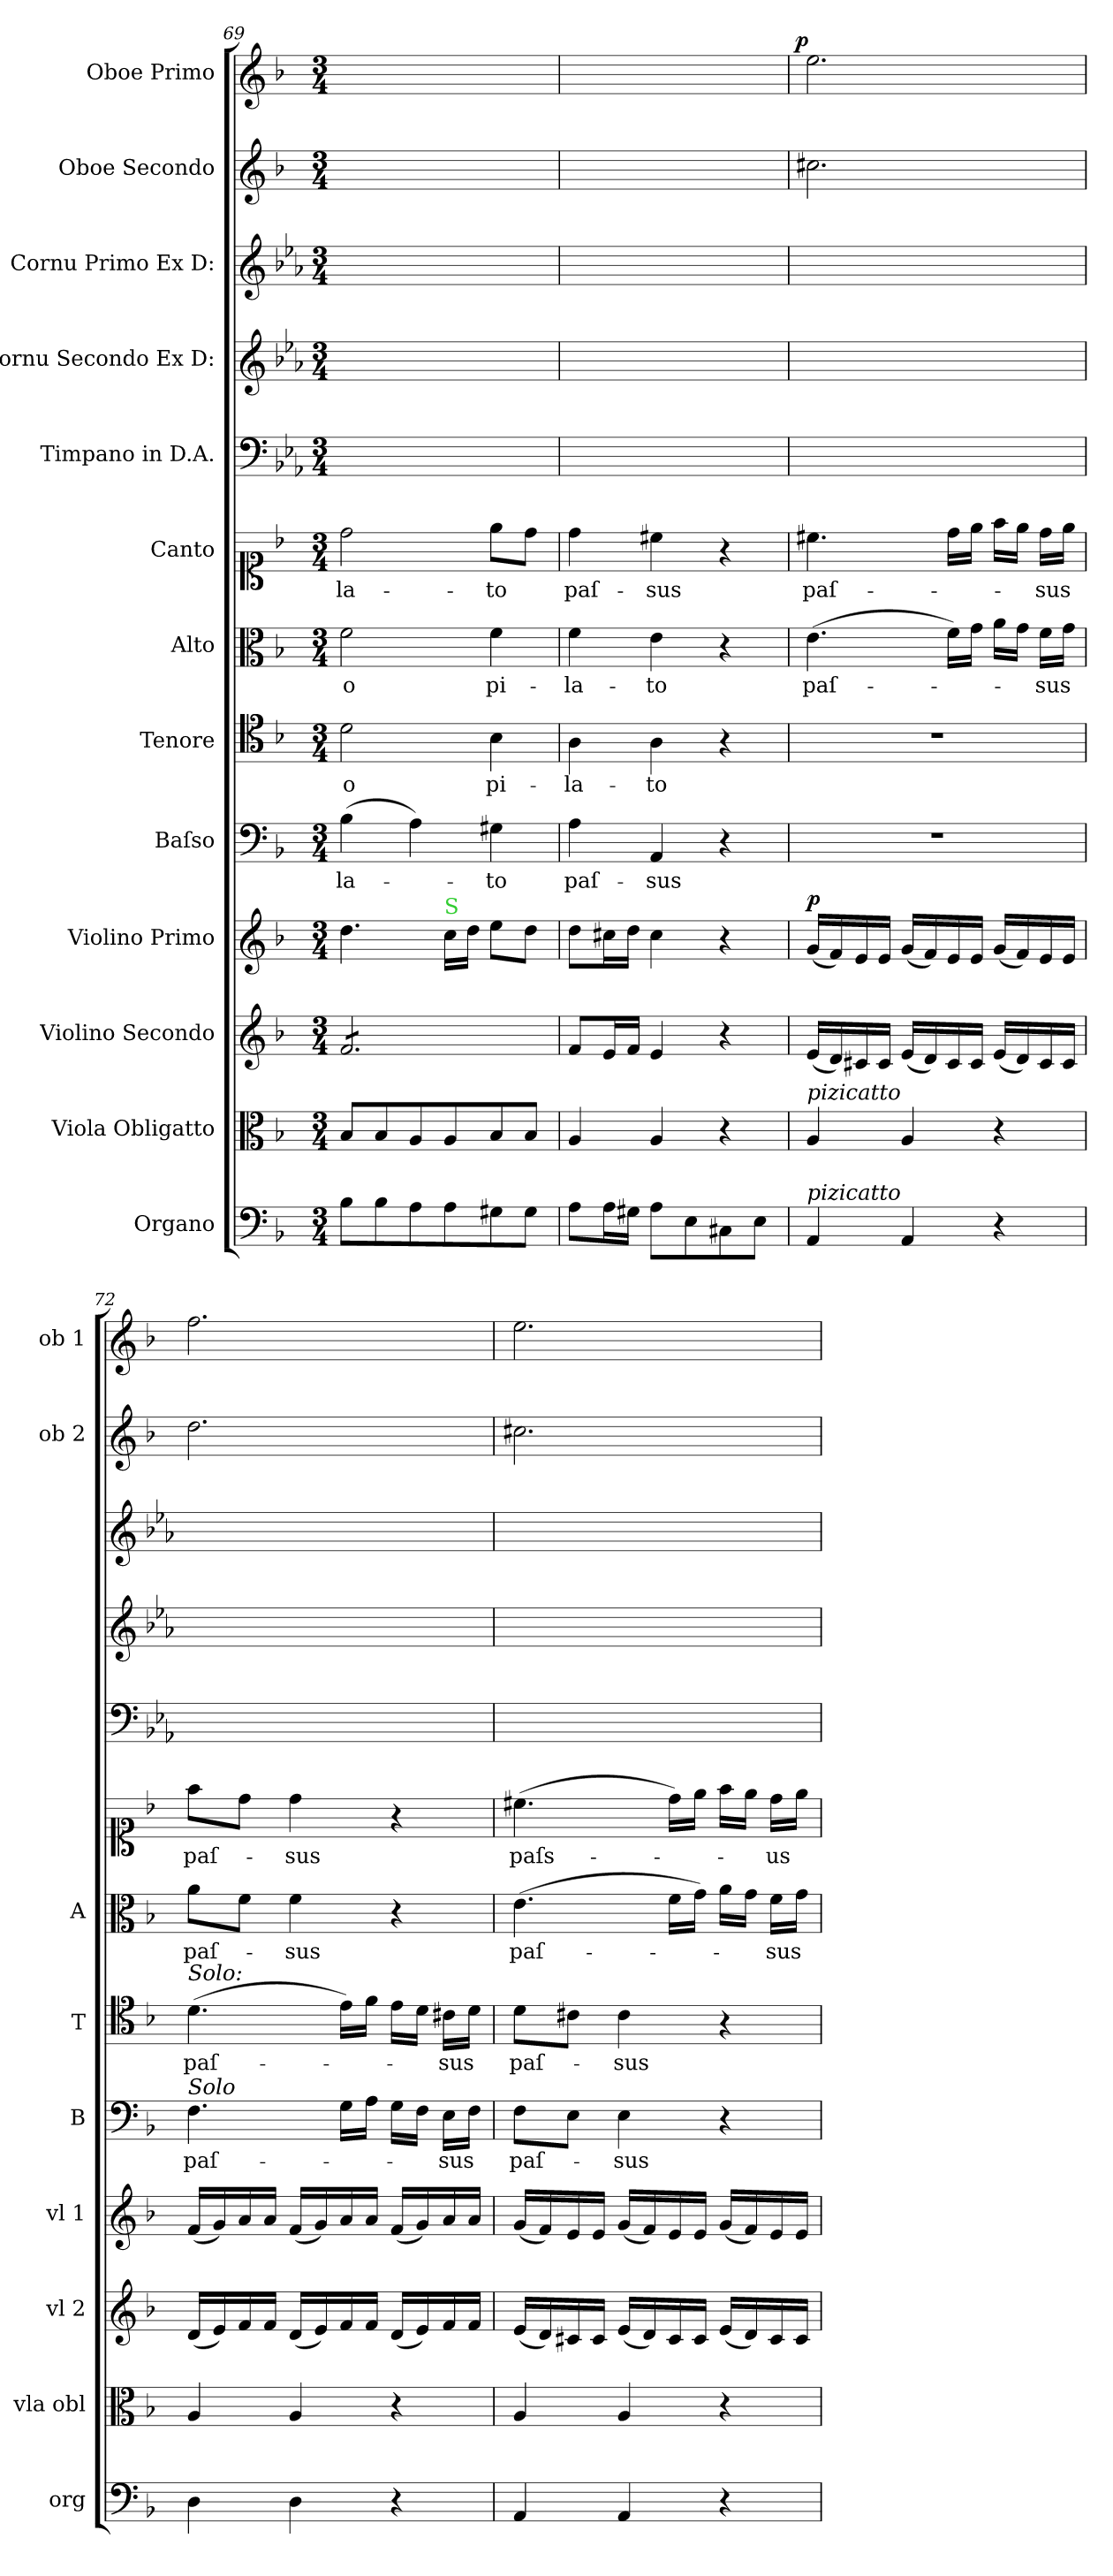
**kern	**kern	**kern	**kern	**dynam	**kern	**text	**kern	**text	**kern	**text	**kern	**text	**kern	**kern	**kern	**kern	**dynam	**kern	**dynam
*part13	*part12	*part11	*part10	*part10	*part9	*part9	*part8	*part8	*part7	*part7	*part6	*part6	*part5	*part4	*part3	*part2	*part2	*part1	*part1
*staff13	*staff12	*staff11	*staff10	*staff10	*staff9	*staff9	*staff8	*staff8	*staff7	*staff7	*staff6	*staff6	*staff5	*staff4	*staff3	*staff2	*staff2	*staff1	*staff1
*I"Organo	*I"Viola Obligatto	*I"Violino Secondo	*I"Violino Primo	*	*I"Baſso	*	*I"Tenore	*	*I"Alto	*	*I"Canto	*	*I"Timpano in D.A.	*I"Cornu Secondo Ex D:	*I"Cornu Primo Ex D:	*I"Oboe Secondo	*	*I"Oboe Primo	*
*I'org	*I'vla obl	*I'vl 2	*I'vl 1	*	*I'B	*	*I'T	*	*I'A	*	*	*	*	*	*	*I'ob 2	*	*I'ob 1	*
*clefF4	*clefC3	*clefG2	*clefG2	*	*clefF4	*	*clefC4	*	*clefC3	*	*clefC1	*	*clefF4	*clefG2	*clefG2	*clefG2	*	*clefG2	*
*	*	*	*	*	*	*	*	*	*	*	*	*	*ITrd-1c-2	*ITrd-1c-2	*ITrd-1c-2	*	*	*	*
*k[b-]	*k[b-]	*k[b-]	*k[b-]	*	*k[b-]	*	*k[b-]	*	*k[b-]	*	*k[b-]	*	*k[b-]	*k[b-]	*k[b-]	*k[b-]	*	*k[b-]	*
*M3/4	*M3/4	*M3/4	*M3/4	*	*M3/4	*	*M3/4	*	*M3/4	*	*M3/4	*	*M3/4	*M3/4	*M3/4	*M3/4	*	*M3/4	*
=69	=69	=69	=69	=69	=69	=69	=69	=69	=69	=69	=69	=69	=69	=69	=69	=69	=69	=69	=69
*	*	*tremolo	*	*	*	*	*	*	*	*	*	*	*	*	*	*	*	*	*
8B-\L	8B-/L	8f/L	4.dd\	.	(4B-\	-la-	2d\	-o	2f\	-o	2dd\	-la-	2.ryy	2.ryy	2.ryy	2.ryy	.	2.ryy	.
8B-\	8B-/	8f/	.	.	.	.	.	.	.	.	.	.	.	.	.	.	.	.	.
8A\	8A/	8f/	.	.	4A\)	.	.	.	.	.	.	.	.	.	.	.	.	.	.
!	!	!	!LO:TX:a:color=limegreen:t=S	!	!	!	!	!	!	!	!	!	!	!	!	!	!	!	!
8A\	8A/	8f/	16cc\LL	.	.	.	.	.	.	.	.	.	.	.	.	.	.	.	.
.	.	.	16dd\JJ	.	.	.	.	.	.	.	.	.	.	.	.	.	.	.	.
8G#X\	8B-/	8f/	8ee\L	.	4G#X\	-to	4B-\	pi-	4f\	pi-	8ee\L	-to	.	.	.	.	.	.	.
8G#\J	8B-/J	8f/J	8dd\J	.	.	.	.	.	.	.	8dd\J	.	.	.	.	.	.	.	.
*	*	*Xtremolo	*	*	*	*	*	*	*	*	*	*	*	*	*	*	*	*	*
=70	=70	=70	=70	=70	=70	=70	=70	=70	=70	=70	=70	=70	=70	=70	=70	=70	=70	=70	=70
8A\L	4A/	8f/L	8dd\L	.	4A\	paſ-	4A\	-la-	4f\	-la-	4dd\	paſ-	2.ryy	2.ryy	2.ryy	2.ryy	.	2.ryy	.
16A\L	.	16e/L	16cc#X\L	.	.	.	.	.	.	.	.	.	.	.	.	.	.	.	.
16G#X\JJ	.	16f/JJ	16dd\JJ	.	.	.	.	.	.	.	.	.	.	.	.	.	.	.	.
8A\L	4A/	4e/	4cc#\	.	4AA/	-sus	4A\	-to	4e\	-to	4cc#X\	-sus	.	.	.	.	.	.	.
8E\	.	.	.	.	.	.	.	.	.	.	.	.	.	.	.	.	.	.	.
8C#X\	4r	4r	4r	.	4r	.	4r	.	4r	.	4r	.	.	.	.	.	.	.	.
8E\J	.	.	.	.	.	.	.	.	.	.	.	.	.	.	.	.	.	.	.
=71	=71	=71	=71	=71	=71	=71	=71	=71	=71	=71	=71	=71	=71	=71	=71	=71	=71	=71	=71
!	!LO:TX:a:i:t=pizicatto	!	!	!	!	!	!	!	!	!	!	!	!	!	!	!	!	!	!
!LO:TX:a:i:t=pizicatto	!	!	!	!	!	!	!	!	!	!	!	!	!	!	!	!	!	!	!
!	!	!	!	!LO:DY:a	!	!	!	!	!	!	!	!	!	!	!	!	!LO:DY:a	!	!LO:DY:a:rj
4AA/	4A/	(16e/LL	(16g/LL	p	2.r	.	2.r	.	(4.e\	paſ-	4.cc#X\	paſ-	2.ryy	2.ryy	2.ryy	2.cc#X\	p&colon;	2.ee\	p
.	.	16d/)	16f/)	.	.	.	.	.	.	.	.	.	.	.	.	.	.	.	.
.	.	16c#X/	16e/	.	.	.	.	.	.	.	.	.	.	.	.	.	.	.	.
.	.	16c#/JJ	16e/JJ	.	.	.	.	.	.	.	.	.	.	.	.	.	.	.	.
4AA/	4A/	(16e/LL	(16g/LL	.	.	.	.	.	.	.	.	.	.	.	.	.	.	.	.
.	.	16d/)	16f/)	.	.	.	.	.	.	.	.	.	.	.	.	.	.	.	.
.	.	16c#/	16e/	.	.	.	.	.	16f\LL)	.	16dd\LL	.	.	.	.	.	.	.	.
.	.	16c#/JJ	16e/JJ	.	.	.	.	.	16g\JJ	.	16ee\JJ	.	.	.	.	.	.	.	.
4r	4r	(16e/LL	(16g/LL	.	.	.	.	.	16a\LL	.	16ff\LL	.	.	.	.	.	.	.	.
.	.	16d/)	16f/)	.	.	.	.	.	16g\JJ	.	16ee\JJ	.	.	.	.	.	.	.	.
.	.	16c#/	16e/	.	.	.	.	.	16f\LL	-sus	16dd\LL	-sus	.	.	.	.	.	.	.
.	.	16c#/JJ	16e/JJ	.	.	.	.	.	16g\JJ	.	16ee\JJ	.	.	.	.	.	.	.	.
=72	=72	=72	=72	=72	=72	=72	=72	=72	=72	=72	=72	=72	=72	=72	=72	=72	=72	=72	=72
!	!	!	!	!	!	!	!LO:TX:a:i:t=Solo&colon;	!	!	!	!	!	!	!	!	!	!	!	!
!	!	!	!	!	!LO:TX:a:i:t=Solo	!	!	!	!	!	!	!	!	!	!	!	!	!	!
!	!	!	!	!	!	!	!	!	!	!LO:LY:i	!	!	!	!	!	!	!	!	!
4D\	4A/	(16d/LL	(16f/LL	.	4.F\	paſ-	(4.d\	paſ-	8a\L	paſ-	8ff\L	paſ-	2.ryy	2.ryy	2.ryy	2.dd\	.	2.ff\	.
.	.	16e/)	16g/)	.	.	.	.	.	.	.	.	.	.	.	.	.	.	.	.
.	.	16f/	16a/	.	.	.	.	.	8f\J	.	8dd\J	.	.	.	.	.	.	.	.
.	.	16f/JJ	16a/JJ	.	.	.	.	.	.	.	.	.	.	.	.	.	.	.	.
!	!	!	!	!	!	!	!	!	!	!LO:LY:i	!	!	!	!	!	!	!	!	!
4D\	4A/	(16d/LL	(16f/LL	.	.	.	.	.	4f\	-sus	4dd\	-sus	.	.	.	.	.	.	.
.	.	16e/)	16g/)	.	.	.	.	.	.	.	.	.	.	.	.	.	.	.	.
.	.	16f/	16a/	.	16G\LL	.	16e\LL)	.	.	.	.	.	.	.	.	.	.	.	.
.	.	16f/JJ	16a/JJ	.	16A\JJ	.	16f\JJ	.	.	.	.	.	.	.	.	.	.	.	.
4r	4r	(16d/LL	(16f/LL	.	16G\LL	.	16e\LL	.	4r	.	4r	.	.	.	.	.	.	.	.
.	.	16e/)	16g/)	.	16F\JJ	.	16d\JJ	.	.	.	.	.	.	.	.	.	.	.	.
.	.	16f/	16a/	.	16E\LL	-sus	16c#X\LL	-sus	.	.	.	.	.	.	.	.	.	.	.
.	.	16f/JJ	16a/JJ	.	16F\JJ	.	16d\JJ	.	.	.	.	.	.	.	.	.	.	.	.
=73	=73	=73	=73	=73	=73	=73	=73	=73	=73	=73	=73	=73	=73	=73	=73	=73	=73	=73	=73
!	!	!	!	!	!	!LO:LY:i	!	!	!	!	!	!	!	!	!	!	!	!	!
4AA/	4A/	(16e/LL	(16g/LL	.	8F\L	paſ-	8d\L	paſ-	(4.e\	paſ-	(4.cc#X\	paſs-	2.ryy	2.ryy	2.ryy	2.cc#X\	.	2.ee\	.
.	.	16d/)	16f/)	.	.	.	.	.	.	.	.	.	.	.	.	.	.	.	.
.	.	16c#X/	16e/	.	8E\J	.	8c#X\J	.	.	.	.	.	.	.	.	.	.	.	.
.	.	16c#/JJ	16e/JJ	.	.	.	.	.	.	.	.	.	.	.	.	.	.	.	.
!	!	!	!	!	!	!LO:LY:i	!	!	!	!	!	!	!	!	!	!	!	!	!
4AA/	4A/	(16e/LL	(16g/LL	.	4E\	-sus	4c#\	-sus	.	.	.	.	.	.	.	.	.	.	.
.	.	16d/)	16f/)	.	.	.	.	.	.	.	.	.	.	.	.	.	.	.	.
.	.	16c#/	16e/	.	.	.	.	.	16f\LL	.	16dd\LL)	.	.	.	.	.	.	.	.
.	.	16c#/JJ	16e/JJ	.	.	.	.	.	16g\JJ)	.	16ee\JJ	.	.	.	.	.	.	.	.
4r	4r	(16e/LL	(16g/LL	.	4r	.	4r	.	16a\LL	.	16ff\LL	.	.	.	.	.	.	.	.
.	.	16d/)	16f/)	.	.	.	.	.	16g\JJ	.	16ee\JJ	.	.	.	.	.	.	.	.
.	.	16c#/	16e/	.	.	.	.	.	16f\LL	-sus	16dd\LL	-us	.	.	.	.	.	.	.
.	.	16c#/JJ	16e/JJ	.	.	.	.	.	16g\JJ	.	16ee\JJ	.	.	.	.	.	.	.	.
=	=	=	=	=	=	=	=	=	=	=	=	=	=	=	=	=	=	=	=
*-	*-	*-	*-	*-	*-	*-	*-	*-	*-	*-	*-	*-	*-	*-	*-	*-	*-	*-	*-
